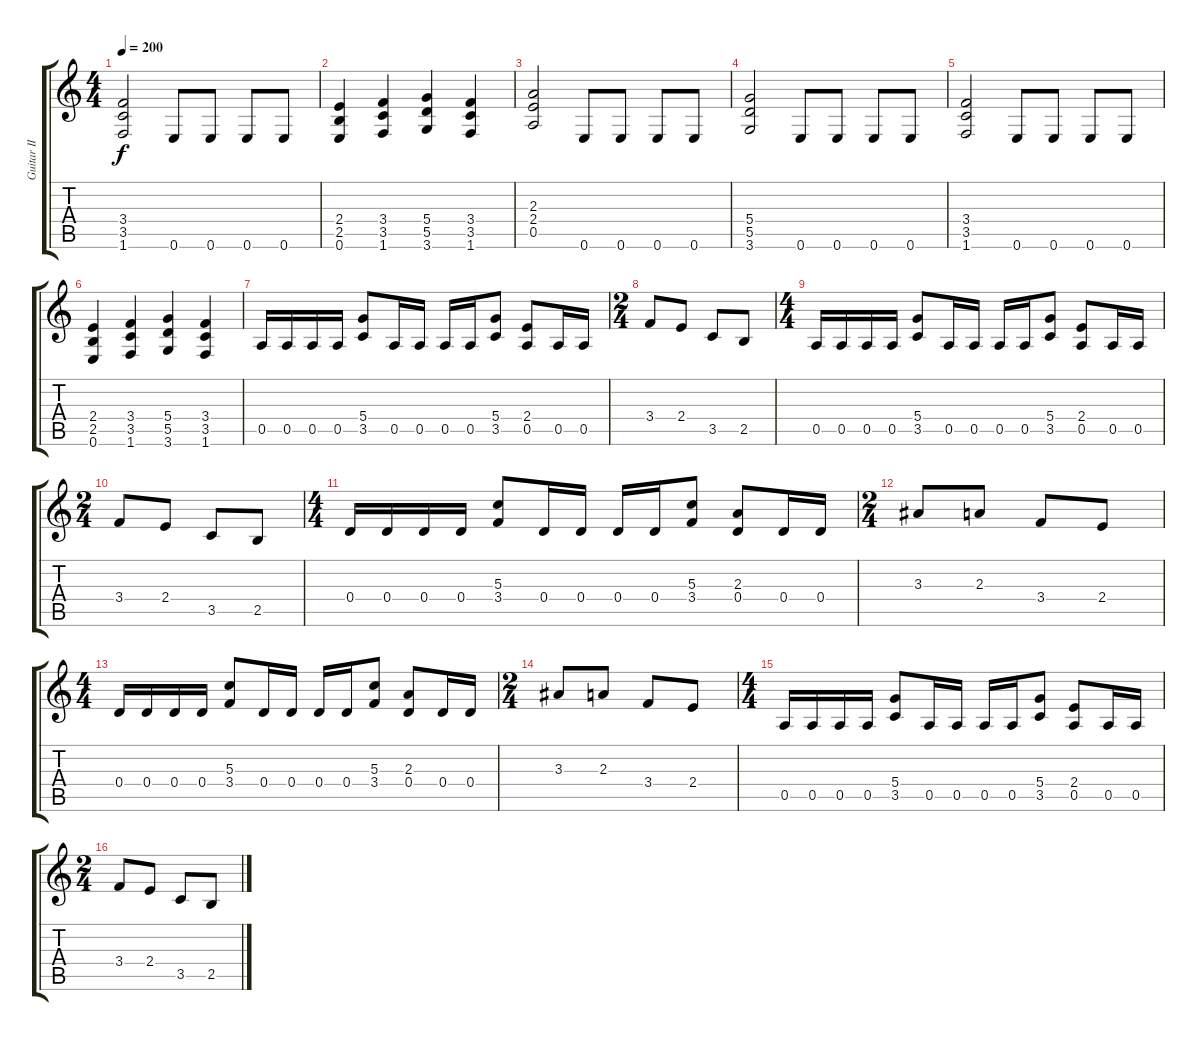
\track ("Guitar II Rhythm" "Guitar II ") {instrument overdrivenguitar}
\staff {score tabs}
\tuning (E4 B3 G3 D3 A2 E2) {hide}
\ts (4 4)
\tempo 200
\clef g2
\ks c
(3.4 3.5 1.6).2{dy f} 0.6.8 0.6.8 0.6.8 0.6.8 |
(2.4 2.5 0.6).4 (3.4 3.5 1.6).4 (5.4 5.5 3.6).4 (3.4 3.5 1.6).4 |
(2.3 2.4 0.5).2 0.6.8 0.6.8 0.6.8 0.6.8 |
(5.4 5.5 3.6).2 0.6.8 0.6.8 0.6.8 0.6.8 |
(3.4 3.5 1.6).2 0.6.8 0.6.8 0.6.8 0.6.8 |
(2.4 2.5 0.6).4 (3.4 3.5 1.6).4 (5.4 5.5 3.6).4 (3.4 3.5 1.6).4 |
0.5.16 0.5.16 0.5.16 0.5.16 (5.4 3.5).8 0.5.16 0.5.16 0.5.16 0.5.16 (5.4 3.5).8 (2.4 0.5).8 0.5.16 0.5.16 |
\ts (2 4)
3.4.8 2.4.8 3.5.8 2.5.8 |
\ts (4 4)
0.5.16 0.5.16 0.5.16 0.5.16 (5.4 3.5).8 0.5.16 0.5.16 0.5.16 0.5.16 (5.4 3.5).8 (2.4 0.5).8 0.5.16 0.5.16 |
\ts (2 4)
3.4.8 2.4.8 3.5.8 2.5.8 |
\ts (4 4)
0.4.16 0.4.16 0.4.16 0.4.16 (5.3 3.4).8 0.4.16 0.4.16 0.4.16 0.4.16 (5.3 3.4).8 (2.3 0.4).8 0.4.16 0.4.16 |
\ts (2 4)
3.3.8 2.3.8 3.4.8 2.4.8 |
\ts (4 4)
0.4.16 0.4.16 0.4.16 0.4.16 (5.3 3.4).8 0.4.16 0.4.16 0.4.16 0.4.16 (5.3 3.4).8 (2.3 0.4).8 0.4.16 0.4.16 |
\ts (2 4)
3.3.8 2.3.8 3.4.8 2.4.8 |
\ts (4 4)
0.5.16 0.5.16 0.5.16 0.5.16 (5.4 3.5).8 0.5.16 0.5.16 0.5.16 0.5.16 (5.4 3.5).8 (2.4 0.5).8 0.5.16 0.5.16 |
\ts (2 4)
3.4.8 2.4.8 3.5.8 2.5.8
